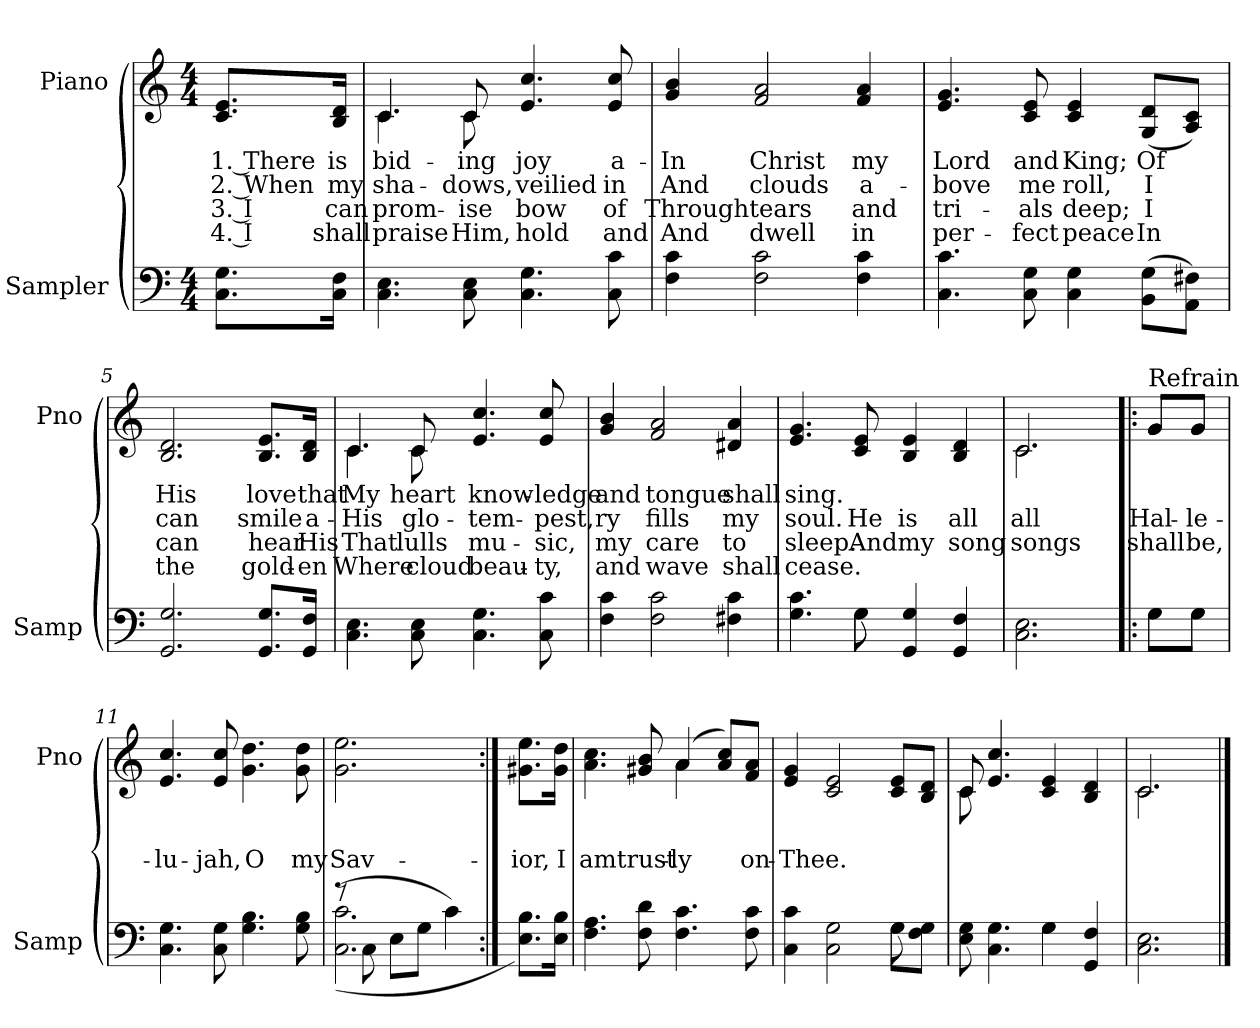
**kern	**kern	**text	**text	**text	**text
*part2	*part1	*part1	*part1	*part1	*part1
*staff2	*staff1	*staff1	*staff1	*staff1	*staff1
*I"Sampler	*I"Piano	*	*	*	*
*I'Samp	*I'Pno	*	*	*	*
*clefF4	*clefG2	*	*	*	*
*M4/4	*M4/4	*	*	*	*
=1	=1	=1	=1	=1	=1
8.C\ 8.G\L	8.c/ 8.e/L	1. There	2. When	3. I	4. I
16C\ 16F\Jk	16B/ 16d/Jk	is	my	can	shall
=2	=2	=2	=2	=2	=2
*	*^	*	*	*	*
4.C 4.E	4.c/	4.c	-bid-	sha-	prom-	praise
8C 8E	8c/	8c	-ing	-dows,	-ise	Him,
4.C 4.G	4.e 4.cc	2ryy	joy	veilied	bow	-hold
8C 8c	8e 8cc	.	a-	in	of	and
*	*v	*v	*	*	*	*
=3	=3	=3	=3	=3	=3
4F 4c	4g 4b	In	And	Through	And
2F 2c	2f 2a	Christ	clouds	tears	dwell
4F 4c	4f 4a	my	a-	and	in
=4	=4	=4	=4	=4	=4
4.C 4.c	4.e 4.g	Lord	-bove	tri-	per-
8C 8G	8c 8e	and	me	-als	-fect
4C 4G	4c 4e	King;	roll,	deep;	peace
(8BB\ 8G\L	(8G/ 8d/L	Of	I	I	In
8AA\ 8F#X\J)	8A/ 8c/J)	.	.	.	.
=5	=5	=5	=5	=5	=5
2.GG 2.G	2.B 2.d	His	can	can	the
8.GG/ 8.G/L	8.B/ 8.e/L	love	smile	hear	gold-
16GG/ 16F/Jk	16B/ 16d/Jk	that	a-	His	-en
=6	=6	=6	=6	=6	=6
*	*^	*	*	*	*
4.C 4.E	4.c/	4.c	My	His	That	Where
8C 8E	8c/	8c	heart	glo-	lulls	cloud
4.C 4.G	4.e 4.cc	2ryy	know-	tem-	mu-	beau-
8C 8c	8e 8cc	.	-ledge	-pest,	-sic,	-ty,
*	*v	*v	*	*	*	*
=7	=7	=7	=7	=7	=7
4F 4c	4g 4b	and	-ry	my	and
2F 2c	2f 2a	tongue	fills	care	wave
4F#X 4c	4d#X 4a	shall	my	to	shall
=8	=8	=8	=8	=8	=8
*^	*	*	*	*	*
4.G 4.c	4.ryy	4.e 4.g	sing.	soul.	sleep.	cease.
8G\	8G	8c 8e	.	He	And	.
4GG 4G	2ryy	4B 4e	.	is	my	.
4GG 4F	.	4B 4d	.	all	song	.
*v	*v	*	*	*	*	*
=9	=9	=9	=9	=9	=9
*	*^	*	*	*	*
2.C 2.E	2.c/	2.c	.	all	songs	.
=10!|:	=10!|:	=10!|:	=10!|:	=10!|:	=10!|:	=10!|:
*^	*	*	*	*	*	*
!	!	!LO:TX:t=Refrain	!	!	!	!	!
8G\L	8G\L	8g/L	8g/L	.	Hal-	shall	.
8G\J	8G\J	8g/J	8g/J	.	-le-	be,	.
*v	*v	*	*	*	*	*	*
*	*v	*v	*	*	*	*
=11	=11	=11	=11	=11	=11
4.C 4.G	4.e 4.cc	.	-lu-	.	.
8C 8G	8e 8cc	.	-jah,	.	.
4.G 4.B	4.g 4.dd	.	O	.	.
8G 8B	8g 8dd	.	my	.	.
=12	=12	=12	=12	=12	=12
*^	*	*	*	*	*
(8r	(2.C 2.c	2.g 2.ee	.	Sav-	.	.
8C\	.	.	.	.	.	.
8E\L	.	.	.	.	.	.
8G\J	.	.	.	.	.	.
4c\)	.	.	.	.	.	.
*v	*v	*	*	*	*	*
=13:|!	=13:|!	=13:|!	=13:|!	=13:|!	=13:|!
8.E\ 8.B\L)	8.g#X\ 8.ee\L	.	-ior,	.	.
16E\ 16B\Jk	16g#\ 16dd\Jk	.	I	.	.
=14	=14	=14	=14	=14	=14
*	*^	*	*	*	*
4.F 4.A	4.a 4.cc	2ryy	.	am	.	.
8F 8d	8g#X 8b	.	.	trust-	.	.
4.F 4.c	(4a/	4a	.	-ly	.	.
.	8a/ 8cc/L)	4ryy	.	.	.	.
8F 8c	8f/ 8a/J	.	.	on-	.	.
*	*v	*v	*	*	*	*
=15	=15	=15	=15	=15	=15
*^	*	*	*	*	*
4C 4c	2.ryy	4e 4g	.	Thee.	.	.
2C 2G	.	2c 2e	.	.	.	.
8G\L	8G	8c/ 8e/L	.	.	.	.
8F\ 8G\J	8ryy	8B/ 8d/J	.	.	.	.
=16	=16	=16	=16	=16	=16	=16
*	*	*^	*	*	*	*
8E 8G	2ryy	8c/	8c	.	.	.	.
4.C 4.G	.	4.e 4.cc	2..ryy	.	.	.	.
4G\	4G	4c 4e	.	.	.	.	.
4GG 4F	4ryy	4B 4d	.	.	.	.	.
*v	*v	*	*	*	*	*	*
=17	=17	=17	=17	=17	=17	=17
2.C 2.E	2.c/	2.c	.	.	.	.
*	*v	*v	*	*	*	*
==	==	==	==	==	==
*-	*-	*-	*-	*-	*-
